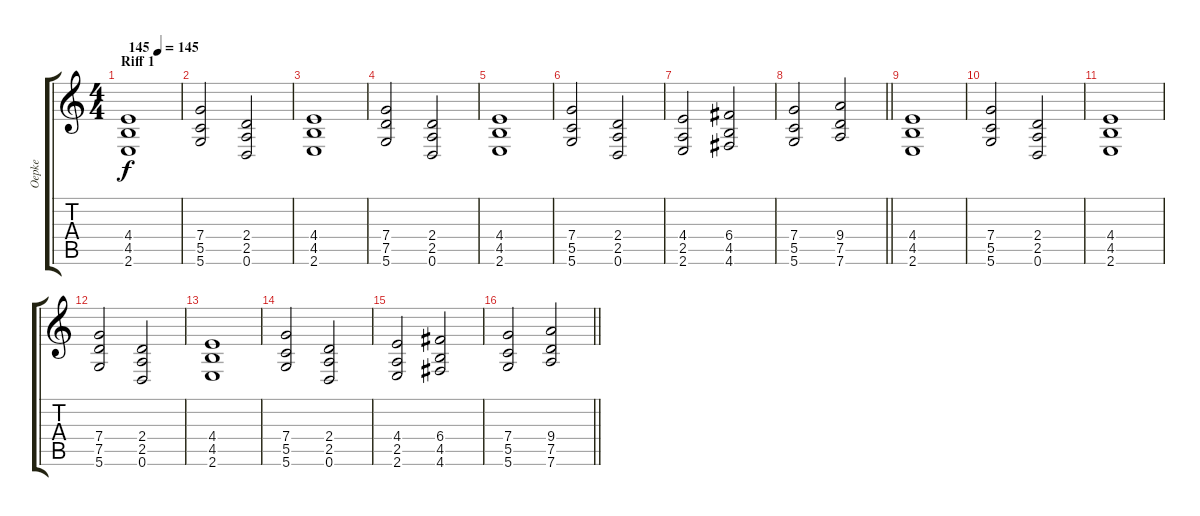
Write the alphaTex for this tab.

\track ("Oepke" "Oepke") {instrument distortionguitar}
\staff {score tabs}
\tuning (D4 A3 F3 C3 G2 D2) {hide}
\ts (4 4)
\section ("" "Riff 1")
\tempo (145 "145")
\clef g2
\ks c
(4.4 4.5 2.6).1{dy f instrument distortionguitar} |
(7.4 5.5 5.6).2 (2.4 2.5 0.6).2 |
(4.4 4.5 2.6).1 |
(7.4 7.5 5.6).2 (2.4 2.5 0.6).2 |
(4.4 4.5 2.6).1 |
(7.4 5.5 5.6).2 (2.4 2.5 0.6).2 |
(4.4 2.5 2.6).2 (6.4 4.5 4.6).2 |
\barLineRight lightlight
(7.4 5.5 5.6).2 (9.4 7.5 7.6).2 |
(4.4 4.5 2.6).1 |
(7.4 5.5 5.6).2 (2.4 2.5 0.6).2 |
(4.4 4.5 2.6).1 |
(7.4 7.5 5.6).2 (2.4 2.5 0.6).2 |
(4.4 4.5 2.6).1 |
(7.4 5.5 5.6).2 (2.4 2.5 0.6).2 |
(4.4 2.5 2.6).2 (6.4 4.5 4.6).2 |
\barLineRight lightlight
(7.4 5.5 5.6).2 (9.4 7.5 7.6).2
